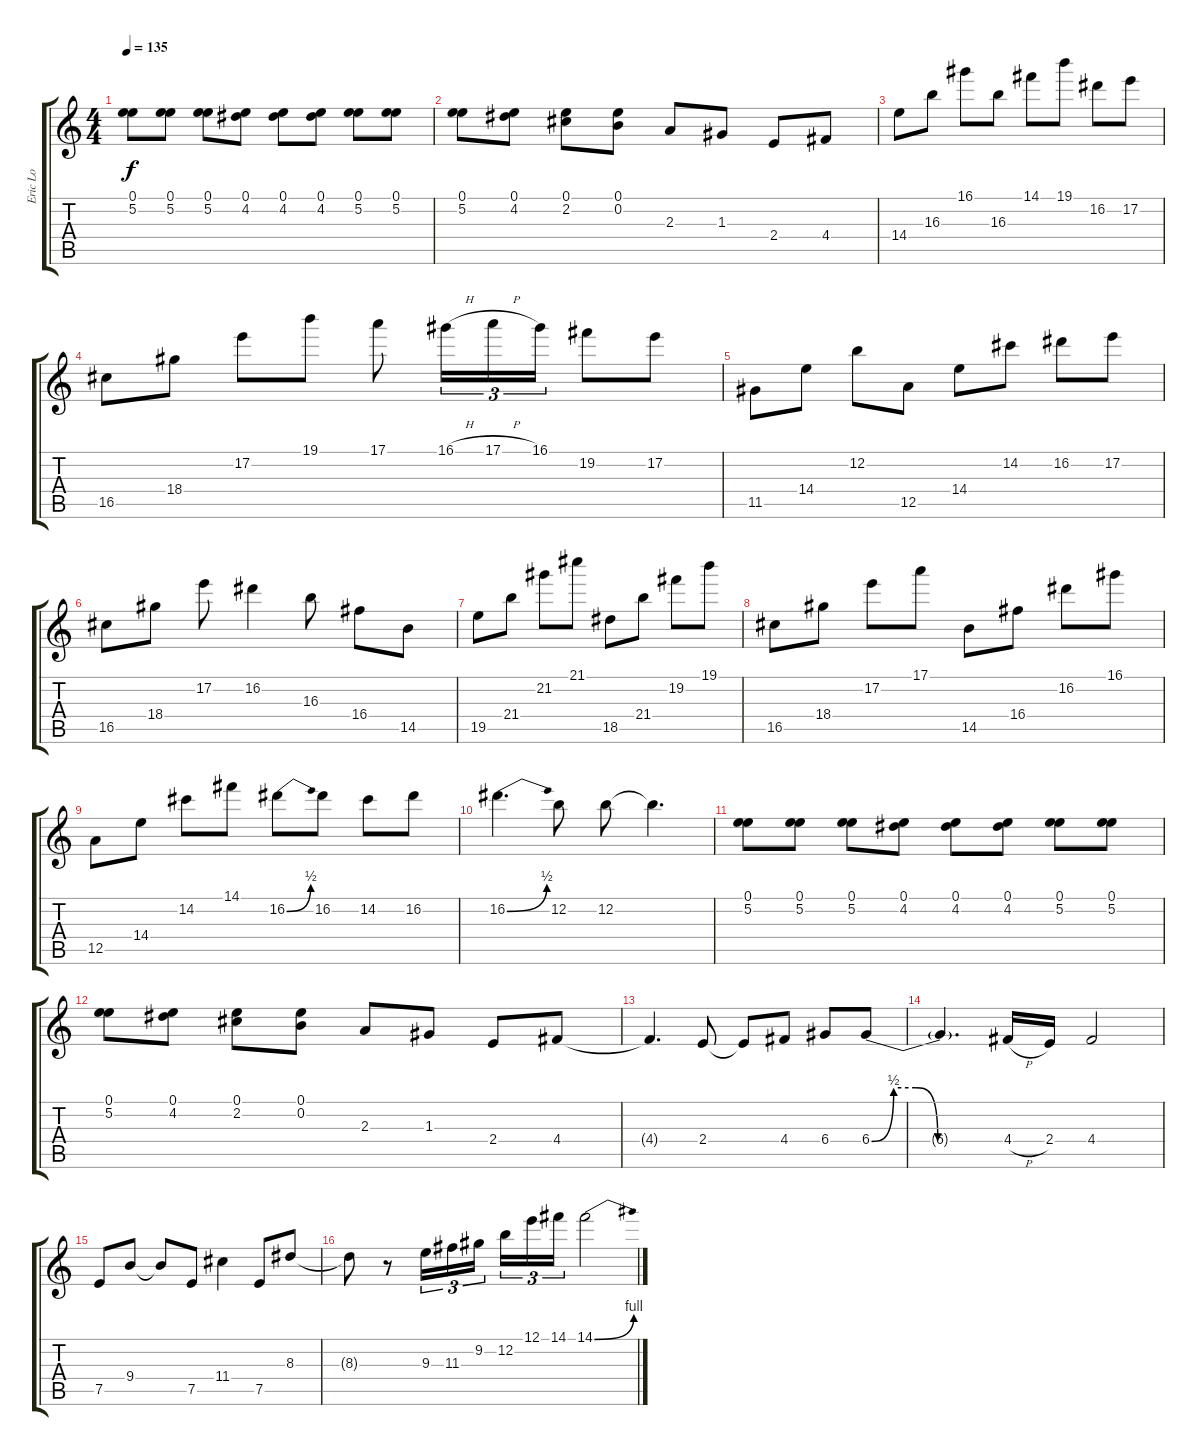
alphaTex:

\track ("Eric Lo" "Eric Lo") {instrument overdrivenguitar}
\staff {score tabs}
\tuning (E4 B3 G3 D3 A2 E2) {hide}
\ts (4 4)
\tempo 135
\clef g2
\ks c
(0.1 5.2).8{dy f} (0.1 5.2).8 (0.1 5.2).8 (0.1 4.2).8 (0.1 4.2).8 (0.1 4.2).8 (0.1 5.2).8 (0.1 5.2).8 |
(0.1 5.2).8 (0.1 4.2).8 (0.1 2.2).8 (0.1 0.2).8 2.3.8 1.3.8 2.4.8 4.4.8 |
14.4.8 16.3.8 16.1.8 16.3.8 14.1.8 19.1.8 16.2.8 17.2.8 |
16.5.8 18.4.8 17.2.8 19.1.8 17.1.8 16.1{h}.16{tu (3 2)} 17.1{h}.16{tu (3 2)} 16.1.16{tu (3 2)} 19.2.8 17.2.8 |
11.5.8 14.4.8 12.2.8 12.5.8 14.4.8 14.2.8 16.2.8 17.2.8 |
16.5.8 18.4.8 17.2.8 16.2.4 16.3.8 16.4.8 14.5.8 |
19.5.8 21.4.8 21.2.8 21.1.8 18.5.8 21.4.8 19.2.8 19.1.8 |
16.5.8 18.4.8 17.2.8 17.1.8 14.5.8 16.4.8 16.2.8 16.1.8 |
12.5.8 14.4.8 14.2.8 14.1.8 16.2{be (bend 0 0 60 2)}.8 16.2.8 14.2.8 16.2.8 |
16.2{be (bend 0 0 60 2)}.4{d} 12.2.8 12.2.8 12.2{t}.4{d} |
(0.1 5.2).8 (0.1 5.2).8 (0.1 5.2).8 (0.1 4.2).8 (0.1 4.2).8 (0.1 4.2).8 (0.1 5.2).8 (0.1 5.2).8 |
(0.1 5.2).8 (0.1 4.2).8 (0.1 2.2).8 (0.1 0.2).8 2.3.8 1.3.8 2.4.8 4.4.8 |
4.4{t}.4{d} 2.4.8 2.4{t}.8 4.4.8 6.4.8 6.4{be (custom 0 0 10 2 20 2 30 0 60 0)}.8 |
6.4{t}.4{d} 4.4{h}.16 2.4.16 4.4.2 |
7.5.8 9.4.8 9.4{t}.8 7.5.8 11.4.4 7.5.8 8.3.8 |
8.3{t}.8 r.8 9.3.16{tu (3 2)} 11.3.16{tu (3 2)} 9.2.16{tu (3 2) beam splitsecondary} 12.2.16{tu (3 2)} 12.1.16{tu (3 2)} 14.1.16{tu (3 2)} 14.1{be (bend 0 0 60 4)}.2
